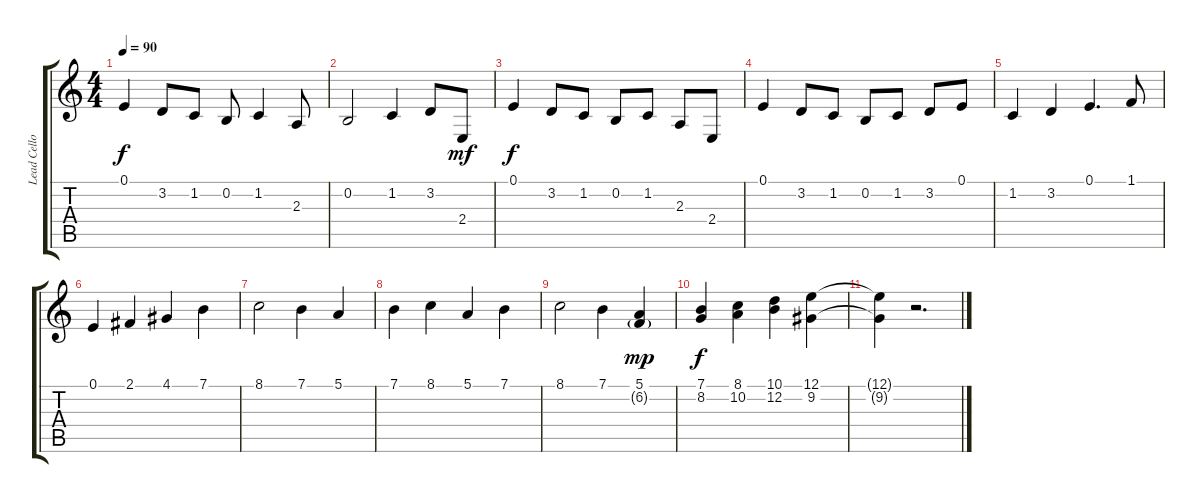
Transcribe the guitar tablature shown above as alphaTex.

\track ("Lead Cello" "Lead Cello") {instrument cello}
\staff {score tabs}
\tuning (E4 B3 G3 D3 A2 E2) {hide}
\ts (4 4)
\tempo 90
\clef g2
\ks c
0.1.4{dy f} 3.2.8 1.2.8 0.2.8 1.2.4 2.3.8 |
0.2.2 1.2.4 3.2.8 2.4.8{dy mf} |
0.1.4{dy f} 3.2.8 1.2.8 0.2.8 1.2.8 2.3.8 2.4.8 |
0.1.4 3.2.8 1.2.8 0.2.8 1.2.8 3.2.8 0.1.8 |
1.2.4 3.2.4 0.1.4{d} 1.1.8 |
0.1.4 2.1.4 4.1.4 7.1.4 |
8.1.2 7.1.4 5.1.4 |
7.1.4 8.1.4 5.1.4 7.1.4 |
8.1.2 7.1.4 (5.1 6.2{g}).4{dy mp} |
(7.1 8.2).4{dy f} (8.1 10.2).4 (10.1 12.2).4 (12.1 9.2).4 |
(12.1{t} 9.2{t}).4{volume 0} r.2{d}
